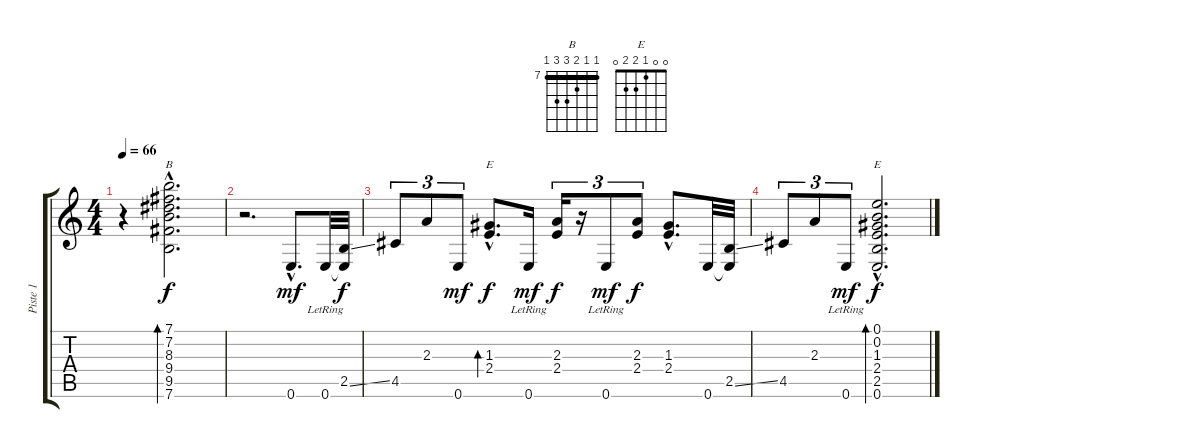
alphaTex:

\track ("Piste 1" "Piste 1") {instrument acousticguitarnylon}
\staff {score tabs}
\tuning (E4 B3 G3 D3 A2 E2) {hide}
\chord ("B" 7 7 8 9 9 7) {firstfret 7 barre 7}
\chord ("E" x x 1 2 2 x)
\chord ("E" 0 0 1 2 2 0)
\ts (4 4)
\tempo 66
\clef g2
\ks c
r.4{dy f} (7.1{hac} 7.2{hac} 8.3{hac} 9.4{hac} 9.5{hac} 7.6{hac}).2{d bd 120 ch "B"} |
r.2{d} 0.6{hac}.8{d dy mf} 0.6{lr}.32 (2.5{ss} 0.6{t}).32{dy f} |
4.5.8{tu (3 2)} 2.3.8{tu (3 2)} 0.6.8{tu (3 2) dy mf} (1.3{hac} 2.4{hac}).8{d bd 240 ch "E" dy f} 0.6{lr}.16{dy mf} (2.3 2.4).16{tu (3 2) dy f} r.16{tu (3 2)} 0.6{lr}.8{tu (3 2) dy mf} (2.3 2.4).8{tu (3 2) dy f} (1.3{hac} 2.4{hac}).8{d} 0.6.32 (2.5{ss} 0.6{t}).32 |
4.5.8{tu (3 2)} 2.3.8{tu (3 2)} 0.6{lr}.8{tu (3 2) dy mf} (0.1{hac} 0.2{hac} 1.3{hac} 2.4{hac} 2.5{hac} 0.6{hac}).2{d bd 480 ch "E" dy f}
